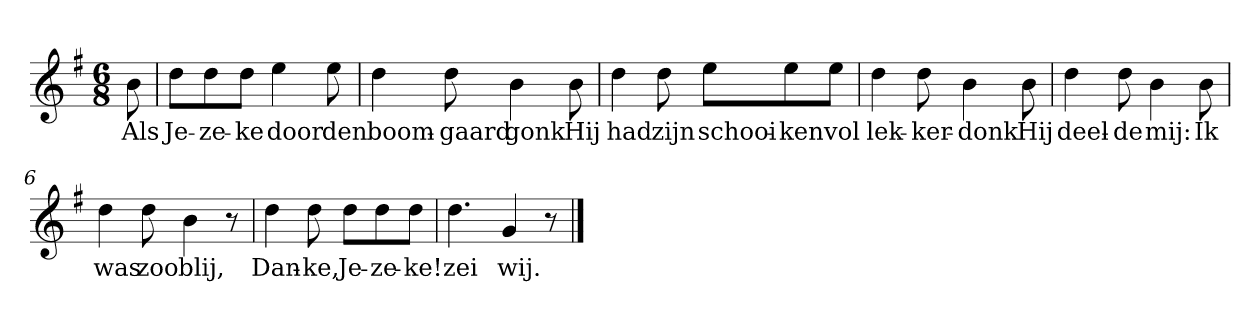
**kern	**text
*part1	*part1
*staff1	*staff1
*clefG2	*
*k[f#]	*
*G:	*
*M6/8	*
*MM120	*
=	=
8b	Als
=1	=1
8dd\L	Je-
8dd\	-ze-
8dd\J	-ke
4ee	door
8ee	den
=2	=2
4dd	boom-
8dd	-gaard
4b	gonk
8b	Hij
=3	=3
4dd	had
8dd	zijn
8ee\L	schooi-
8ee\	-ken
8ee\J	vol
=4	=4
4dd	lek-
8dd	-ker-
4b	-donk
8b	Hij
=5	=5
4dd	deel-
8dd	-de
4b	mij:
8b	Ik
=6	=6
4dd	was
8dd	zoo
4b	blij,
8r	.
=7	=7
4dd	Dan-
8dd	-ke,
8dd\L	Je-
8dd\	-ze-
8dd\J	-ke!
=8	=8
4.dd	zei
4g	wij.
8r	.
==	==
*-	*-
